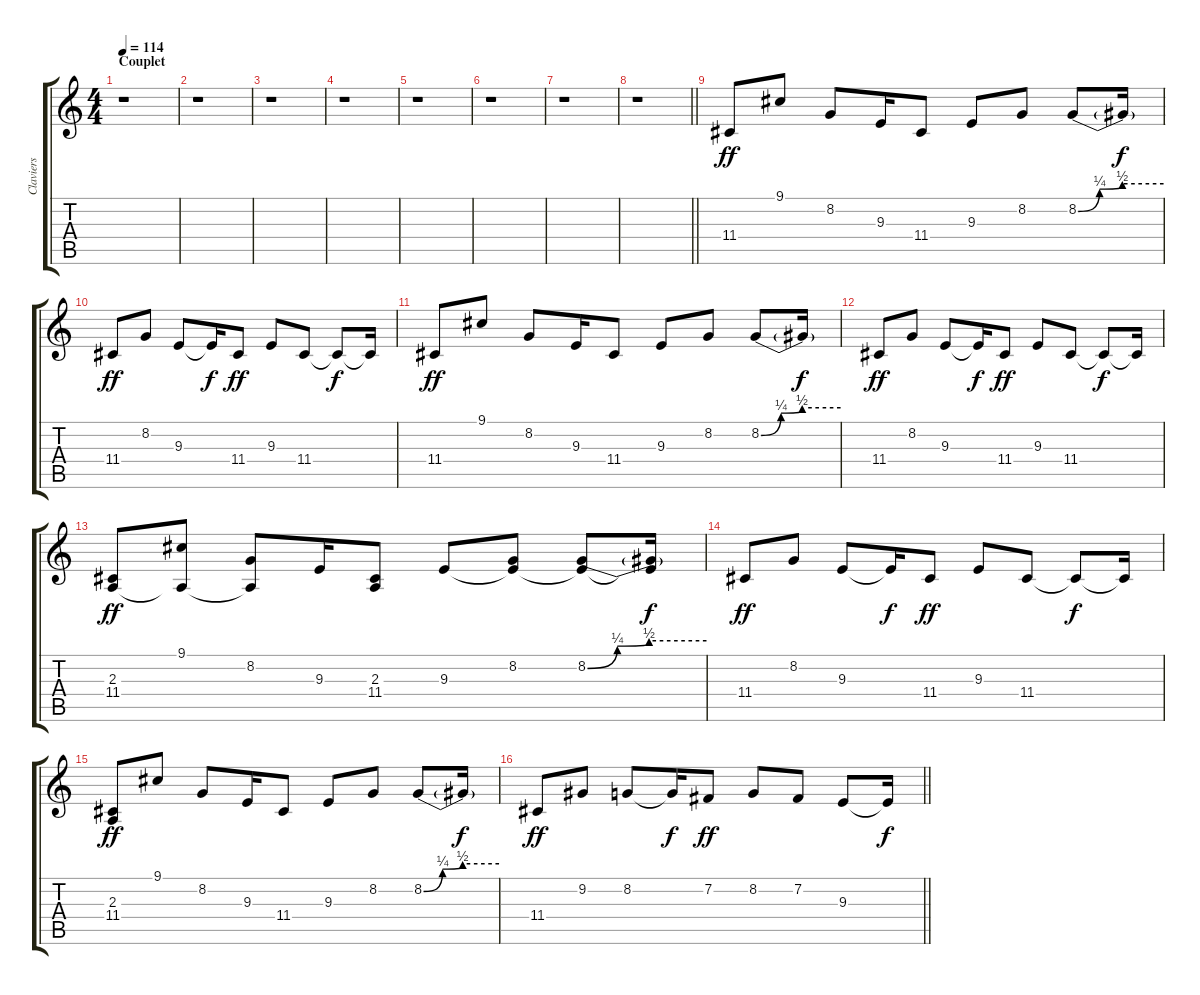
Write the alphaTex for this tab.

\track ("Claviers" "Claviers") {instrument mutedtrumpet}
\staff {score tabs}
\tuning (E4 B3 G3 D3 A2 E2) {hide}
\ts (4 4)
\section ("" "Couplet")
\tempo 114
\clef g2
\ks c
r.1{dy ff} |
r.1 |
r.1 |
r.1 |
r.1 |
r.1 |
r.1 |
\barLineRight lightlight
r.1 |
11.4.8 9.1.8 8.2.8 9.3.16 11.4.8 9.3.8 8.2.8 8.2{be (custom 0 0 15 1 31 2 60 2)}.8 8.2{t}.16{dy f} |
11.4.8{dy ff} 8.2.8 9.3.8 9.3{t}.16{dy f} 11.4.8{dy ff} 9.3.8 11.4.8 11.4{t}.8{dy f} 11.4{t}.16 |
11.4.8{dy ff} 9.1.8 8.2.8 9.3.16 11.4.8 9.3.8 8.2.8 8.2{be (custom 0 0 15 1 31 2 60 2)}.8 8.2{t}.16{dy f} |
11.4.8{dy ff} 8.2.8 9.3.8 9.3{t}.16{dy f} 11.4.8{dy ff} 9.3.8 11.4.8 11.4{t}.8{dy f} 11.4{t}.16 |
(2.3 11.4).8{dy ff} (9.1 2.3{t}).8 (8.2 2.3{t}).8 9.3.16 (2.3 11.4).8 9.3.8 (8.2 9.3{t}).8 (8.2{be (custom 0 0 15 1 31 2 60 2)} 9.3{t}).8 (8.2{t} 9.3{t}).16{dy f} |
11.4.8{dy ff} 8.2.8 9.3.8 9.3{t}.16{dy f} 11.4.8{dy ff} 9.3.8 11.4.8 11.4{t}.8{dy f} 11.4{t}.16 |
(2.3 11.4).8{dy ff} 9.1.8 8.2.8 9.3.16 11.4.8 9.3.8 8.2.8 8.2{be (custom 0 0 15 1 31 2 60 2)}.8 8.2{t}.16{dy f} |
\barLineRight lightlight
11.4.8{dy ff} 9.2.8 8.2.8 8.2{t}.16{dy f} 7.2.8{dy ff} 8.2.8 7.2.8 9.3.8 9.3{t}.16{dy f}
